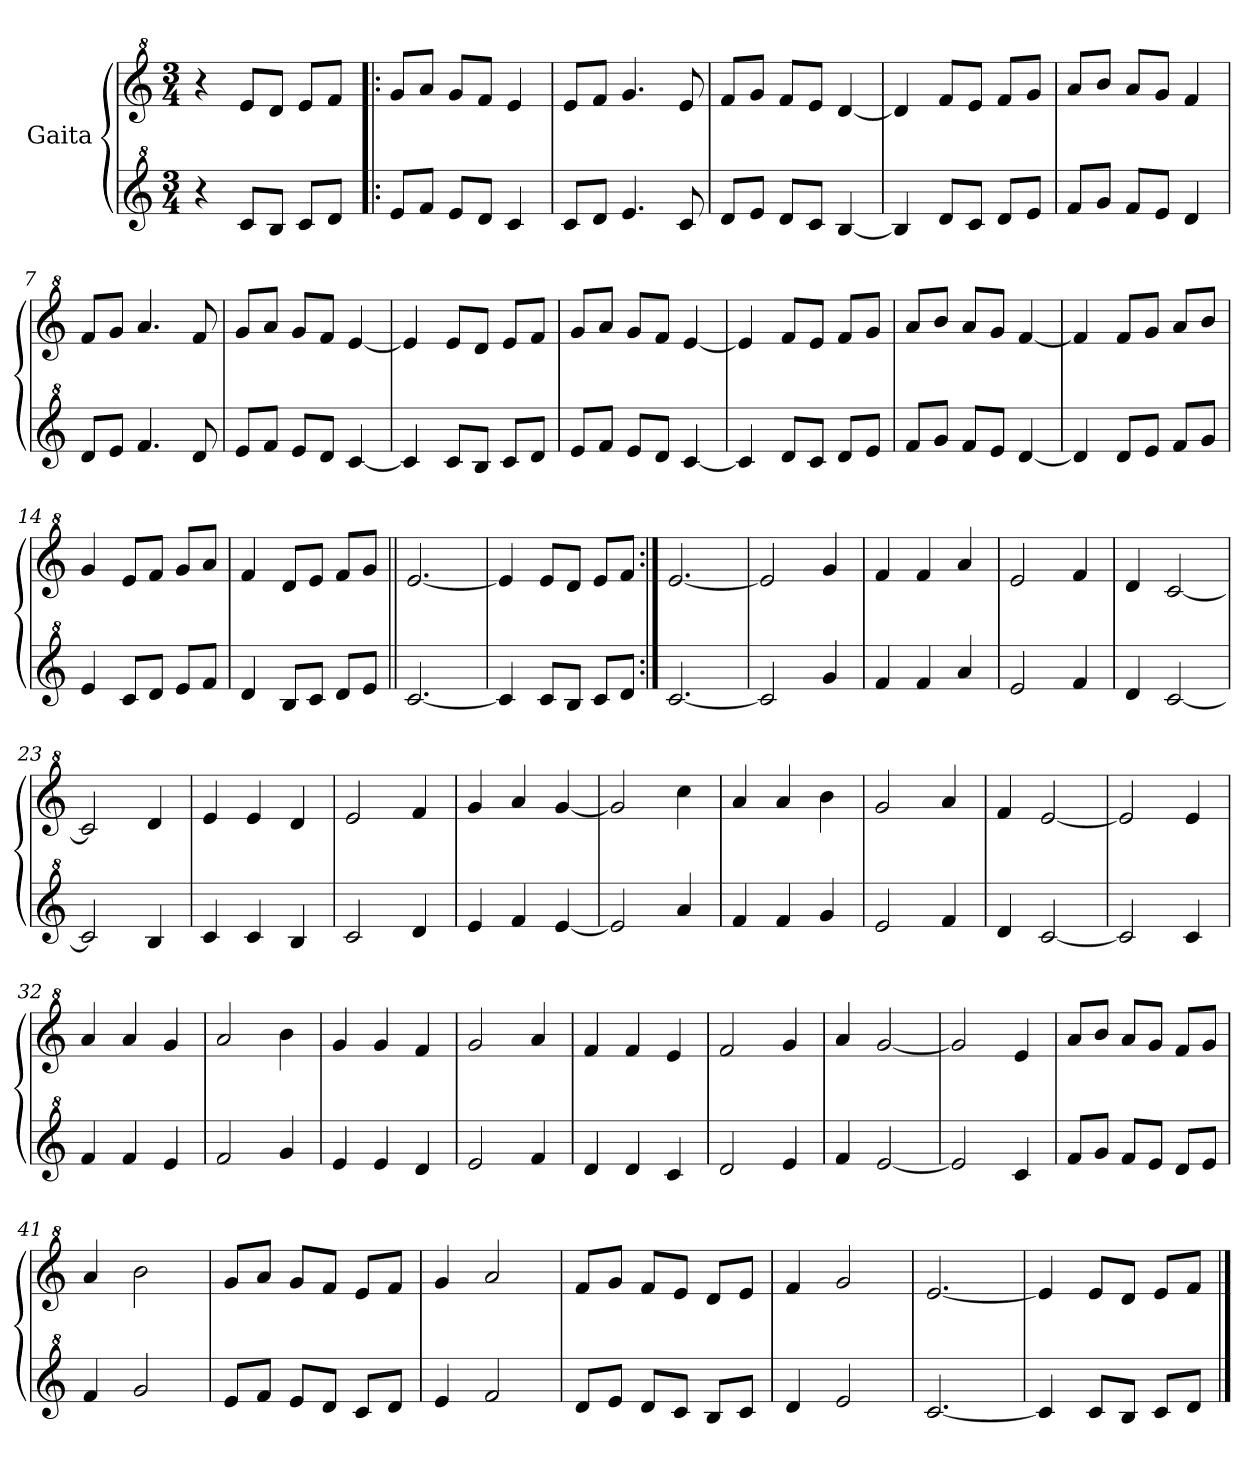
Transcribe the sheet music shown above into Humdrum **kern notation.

**kern	**kern
*part2	*part1
*staff2	*staff1
*I"Gaita	*I"Gaita
*clefG^2	*clefG^2
*k[]	*k[]
*M3/4	*M3/4
*MM210	*MM210
=1	=1
4r	4r
8cc/L	8ee/L
8b/J	8dd/J
8cc/L	8ee/L
8dd/J	8ff/J
=2!|:	=2!|:
8ee/L	8gg/L
8ff/J	8aa/J
8ee/L	8gg/L
8dd/J	8ff/J
4cc/	4ee/
=3	=3
8cc/L	8ee/L
8dd/J	8ff/J
4.ee/	4.gg/
8cc/	8ee/
=4	=4
8dd/L	8ff/L
8ee/J	8gg/J
8dd/L	8ff/L
8cc/J	8ee/J
[4b/	[4dd/
=5	=5
4b/]	4dd/]
8dd/L	8ff/L
8cc/J	8ee/J
8dd/L	8ff/L
8ee/J	8gg/J
=6	=6
8ff/L	8aa/L
8gg/J	8bb/J
8ff/L	8aa/L
8ee/J	8gg/J
4dd/	4ff/
=7	=7
8dd/L	8ff/L
8ee/J	8gg/J
4.ff/	4.aa/
8dd/	8ff/
!!LO:LB:g=z
=8	=8
8ee/L	8gg/L
8ff/J	8aa/J
8ee/L	8gg/L
8dd/J	8ff/J
[4cc/	[4ee/
=9	=9
4cc/]	4ee/]
8cc/L	8ee/L
8b/J	8dd/J
8cc/L	8ee/L
8dd/J	8ff/J
=10	=10
8ee/L	8gg/L
8ff/J	8aa/J
8ee/L	8gg/L
8dd/J	8ff/J
[4cc/	[4ee/
=11	=11
4cc/]	4ee/]
8dd/L	8ff/L
8cc/J	8ee/J
8dd/L	8ff/L
8ee/J	8gg/J
=12	=12
8ff/L	8aa/L
8gg/J	8bb/J
8ff/L	8aa/L
8ee/J	8gg/J
[4dd/	[4ff/
=13	=13
4dd/]	4ff/]
8dd/L	8ff/L
8ee/J	8gg/J
8ff/L	8aa/L
8gg/J	8bb/J
=14	=14
4ee/	4gg/
8cc/L	8ee/L
8dd/J	8ff/J
8ee/L	8gg/L
8ff/J	8aa/J
!!LO:LB:g=z
=15	=15
4dd/	4ff/
8b/L	8dd/L
8cc/J	8ee/J
8dd/L	8ff/L
8ee/J	8gg/J
=16||	=16||
[2.cc/	[2.ee/
=17	=17
4cc/]	4ee/]
8cc/L	8ee/L
8b/J	8dd/J
8cc/L	8ee/L
8dd/J	8ff/J
=18:|!	=18:|!
[2.cc/	[2.ee/
=19	=19
2cc/]	2ee/]
4gg/	4gg/
=20	=20
4ff/	4ff/
4ff/	4ff/
4aa/	4aa/
=21	=21
2ee/	2ee/
4ff/	4ff/
=22	=22
4dd/	4dd/
[2cc/	[2cc/
=23	=23
2cc/]	2cc/]
4b/	4dd/
=24	=24
4cc/	4ee/
4cc/	4ee/
4b/	4dd/
=25	=25
2cc/	2ee/
4dd/	4ff/
!!LO:LB:g=z
=26	=26
4ee/	4gg/
4ff/	4aa/
[4ee/	[4gg/
=27	=27
2ee/]	2gg/]
4aa/	4ccc\
=28	=28
4ff/	4aa/
4ff/	4aa/
4gg/	4bb\
=29	=29
2ee/	2gg/
4ff/	4aa/
=30	=30
4dd/	4ff/
[2cc/	[2ee/
=31	=31
2cc/]	2ee/]
4cc/	4ee/
=32	=32
4ff/	4aa/
4ff/	4aa/
4ee/	4gg/
=33	=33
2ff/	2aa/
4gg/	4bb\
=34	=34
4ee/	4gg/
4ee/	4gg/
4dd/	4ff/
=35	=35
2ee/	2gg/
4ff/	4aa/
=36	=36
4dd/	4ff/
4dd/	4ff/
4cc/	4ee/
=37	=37
2dd/	2ff/
4ee/	4gg/
=38	=38
4ff/	4aa/
[2ee/	[2gg/
!!LO:LB:g=z
=39	=39
2ee/]	2gg/]
4cc/	4ee/
=40	=40
8ff/L	8aa/L
8gg/J	8bb/J
8ff/L	8aa/L
8ee/J	8gg/J
8dd/L	8ff/L
8ee/J	8gg/J
=41	=41
4ff/	4aa/
2gg/	2bb\
=42	=42
8ee/L	8gg/L
8ff/J	8aa/J
8ee/L	8gg/L
8dd/J	8ff/J
8cc/L	8ee/L
8dd/J	8ff/J
=43	=43
4ee/	4gg/
2ff/	2aa/
=44	=44
8dd/L	8ff/L
8ee/J	8gg/J
8dd/L	8ff/L
8cc/J	8ee/J
8b/L	8dd/L
8cc/J	8ee/J
=45	=45
4dd/	4ff/
2ee/	2gg/
=46	=46
[2.cc/	[2.ee/
=47	=47
4cc/]	4ee/]
8cc/L	8ee/L
8b/J	8dd/J
8cc/L	8ee/L
8dd/J	8ff/J
==	==
*-	*-
